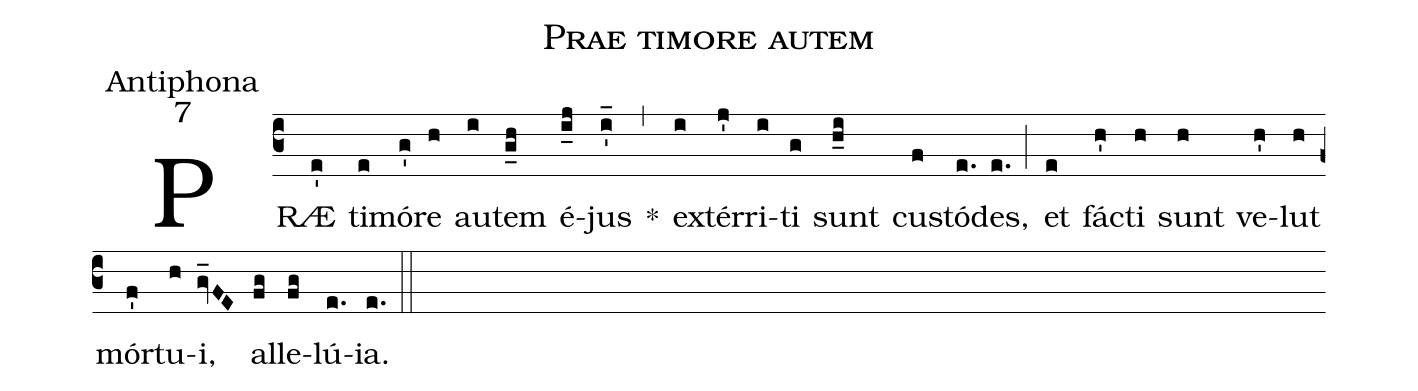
name:Prae timore autem;
office-part:Antiphona;
mode:7;
%%
(c3) PRÆ(e') ti(e)mó(g')re(h) au(i)tem(g_h) é(i_j)jus(i'_) *(,) ex(i)tér(j')ri(i)ti(g) sunt(h_i) cu(f)stó(e.)des,(e.) (;) et(e) fá(h')cti(h) sunt(h) ve(h')lut(h) mór(f')tu(h)i,(gv_FE) al(fg)le(fg)lú(e.)ia.(e.) (::)
